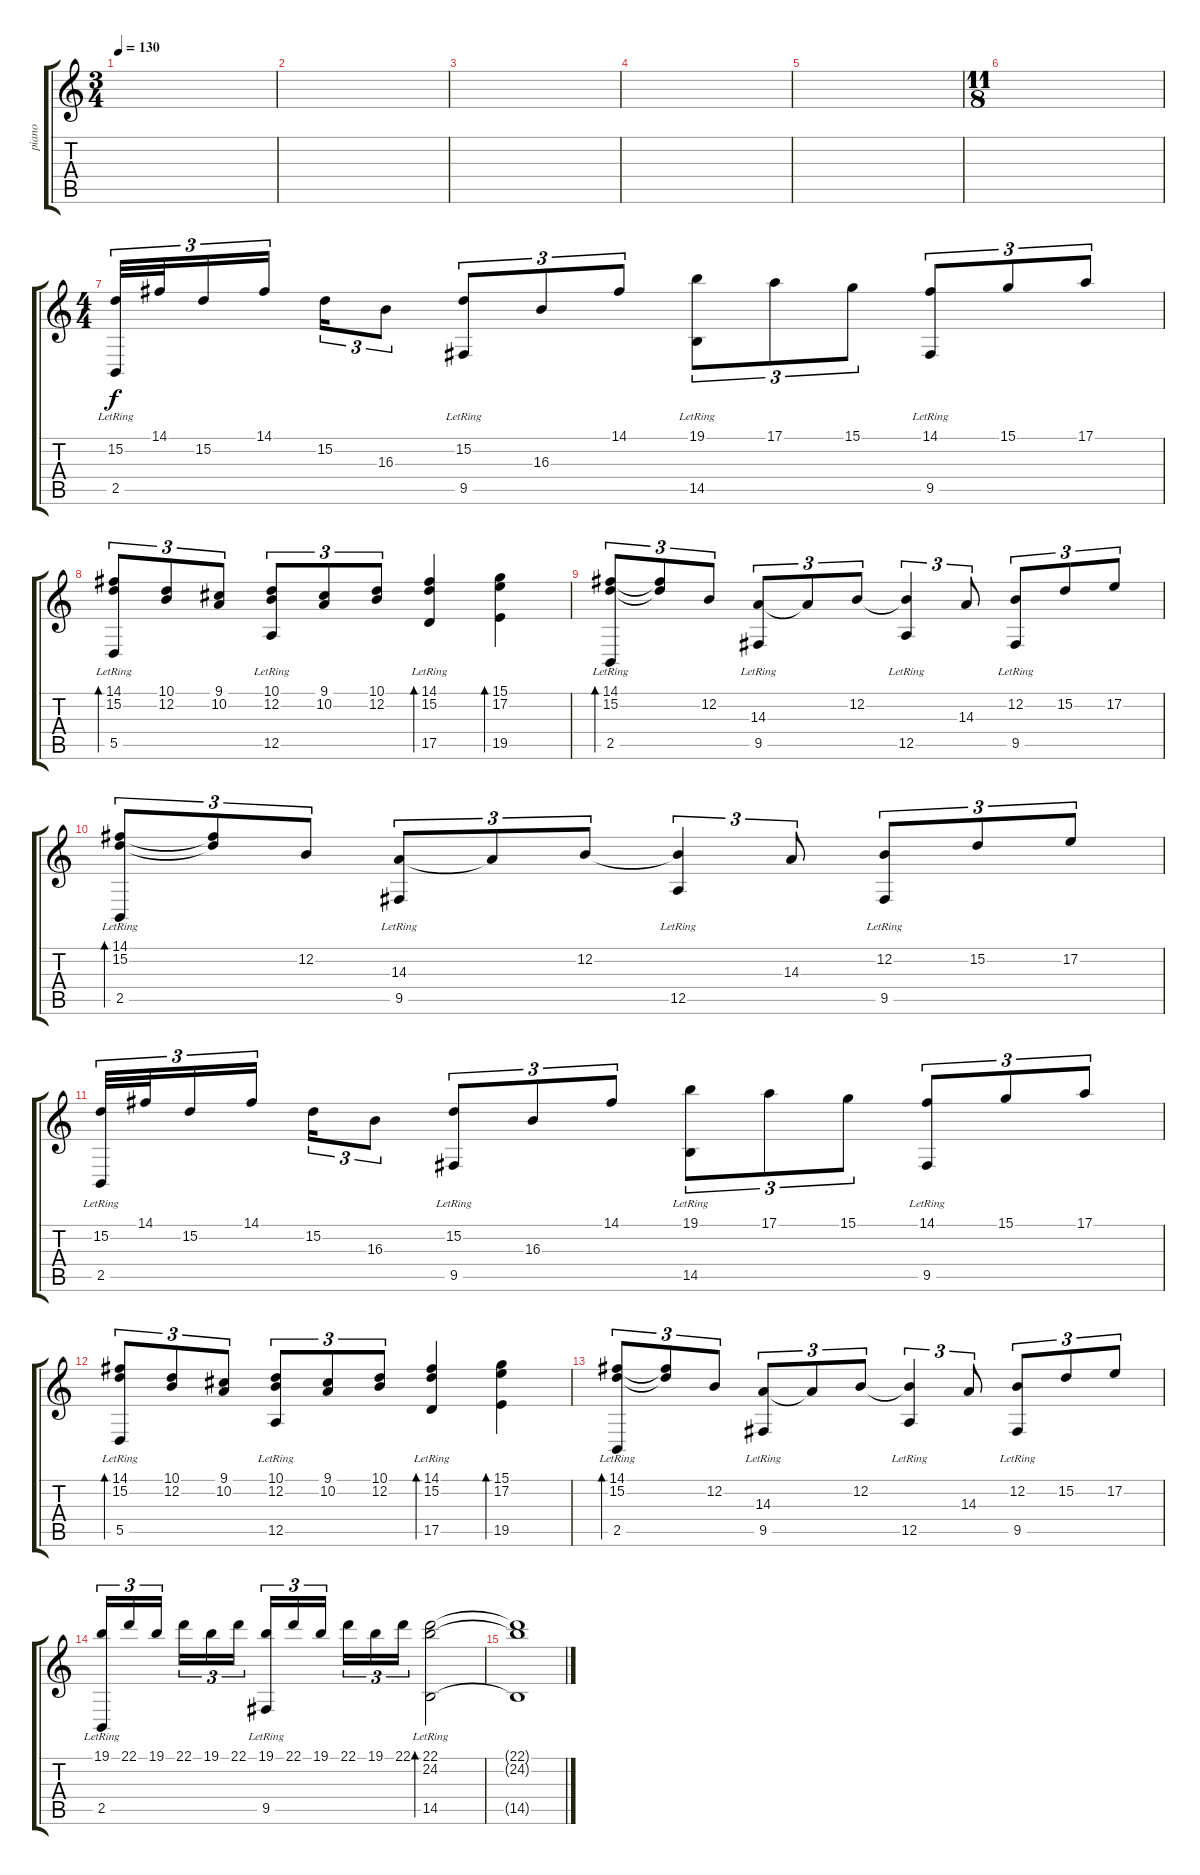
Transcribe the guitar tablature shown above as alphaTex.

\track ("piano" "piano") {instrument electricgrandpiano}
\staff {score tabs}
\tuning (E4 B3 G3 D3 A2 E2) {hide}
\ts (3 4)
\tempo 130
\clef g2
\ks c
|
|
|
|
|
\ts (11 8)
|
\ts (4 4)
(15.2 2.5{lr}).32{tu (3 2)} 14.1.32{tu (3 2)} 15.2.16{tu (3 2)} 14.1.16{tu (3 2)} 15.2.16{tu (3 2)} 16.3.8{tu (3 2)} (15.2 9.5{lr}).8{tu (3 2)} 16.3.8{tu (3 2)} 14.1.8{tu (3 2)} (19.1 14.5{lr}).8{tu (3 2)} 17.1.8{tu (3 2)} 15.1.8{tu (3 2)} (14.1 9.5{lr}).8{tu (3 2)} 15.1.8{tu (3 2)} 17.1.8{tu (3 2)} |
(14.1 15.2 5.5{lr}).8{tu (3 2) bd 240} (10.1 12.2).8{tu (3 2)} (9.1 10.2).8{tu (3 2)} (10.1 12.2 12.5{lr}).8{tu (3 2)} (9.1 10.2).8{tu (3 2)} (10.1 12.2).8{tu (3 2)} (14.1 15.2 17.5{lr}).4{bd 240} (15.1 17.2 19.5).4{bd 240} |
(14.1 15.2 2.5{lr}).8{tu (3 2) bd 60} (14.1{t} 15.2{t}).8{tu (3 2)} 12.2.8{tu (3 2)} (14.3 9.5{lr}).8{tu (3 2)} 14.3{t}.8{tu (3 2)} 12.2.8{tu (3 2)} (12.2{t} 12.5{lr}).4{tu (3 2)} 14.3.8{tu (3 2)} (12.2 9.5{lr}).8{tu (3 2)} 15.2.8{tu (3 2)} 17.2.8{tu (3 2)} |
(14.1 15.2 2.5{lr}).8{tu (3 2) bd 60} (14.1{t} 15.2{t}).8{tu (3 2)} 12.2.8{tu (3 2)} (14.3 9.5{lr}).8{tu (3 2)} 14.3{t}.8{tu (3 2)} 12.2.8{tu (3 2)} (12.2{t} 12.5{lr}).4{tu (3 2)} 14.3.8{tu (3 2)} (12.2 9.5{lr}).8{tu (3 2)} 15.2.8{tu (3 2)} 17.2.8{tu (3 2)} |
(15.2 2.5{lr}).32{tu (3 2)} 14.1.32{tu (3 2)} 15.2.16{tu (3 2)} 14.1.16{tu (3 2)} 15.2.16{tu (3 2)} 16.3.8{tu (3 2)} (15.2 9.5{lr}).8{tu (3 2)} 16.3.8{tu (3 2)} 14.1.8{tu (3 2)} (19.1 14.5{lr}).8{tu (3 2)} 17.1.8{tu (3 2)} 15.1.8{tu (3 2)} (14.1 9.5{lr}).8{tu (3 2)} 15.1.8{tu (3 2)} 17.1.8{tu (3 2)} |
(14.1 15.2 5.5{lr}).8{tu (3 2) bd 240} (10.1 12.2).8{tu (3 2)} (9.1 10.2).8{tu (3 2)} (10.1 12.2 12.5{lr}).8{tu (3 2)} (9.1 10.2).8{tu (3 2)} (10.1 12.2).8{tu (3 2)} (14.1 15.2 17.5{lr}).4{bd 240} (15.1 17.2 19.5).4{bd 240} |
(14.1 15.2 2.5{lr}).8{tu (3 2) bd 60} (14.1{t} 15.2{t}).8{tu (3 2)} 12.2.8{tu (3 2)} (14.3 9.5{lr}).8{tu (3 2)} 14.3{t}.8{tu (3 2)} 12.2.8{tu (3 2)} (12.2{t} 12.5{lr}).4{tu (3 2)} 14.3.8{tu (3 2)} (12.2 9.5{lr}).8{tu (3 2)} 15.2.8{tu (3 2)} 17.2.8{tu (3 2)} |
(19.1 2.5{lr}).16{tu (3 2)} 22.1.16{tu (3 2)} 19.1.16{tu (3 2)} 22.1.16{tu (3 2)} 19.1.16{tu (3 2)} 22.1.16{tu (3 2)} (19.1 9.5{lr}).16{tu (3 2)} 22.1.16{tu (3 2)} 19.1.16{tu (3 2)} 22.1.16{tu (3 2)} 19.1.16{tu (3 2)} 22.1.16{tu (3 2)} (22.1 24.2 14.5{lr}).2{bd 60 volume 4} |
(22.1{t} 24.2{t} 14.5{t}).1
